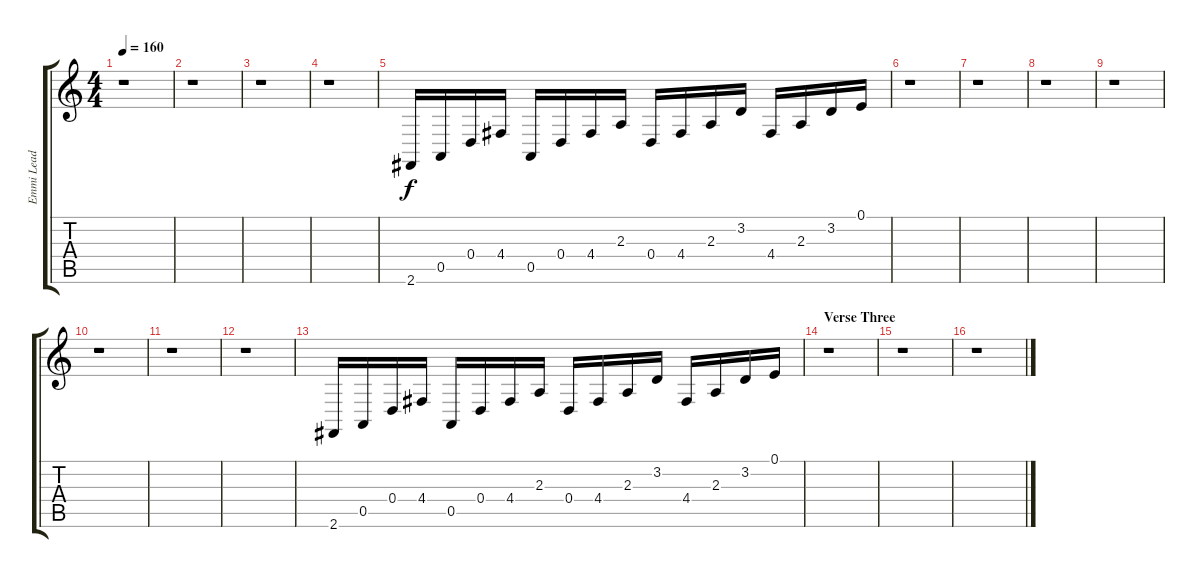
\track ("Emmi Lead" "Emmi Lead") {instrument englishhorn}
\staff {score tabs}
\tuning (E4 B3 G3 D3 A2 E2) {hide}
\ts (4 4)
\tempo 160
\clef g2
\ks c
r.1{dy ff} |
r.1 |
r.1 |
r.1 |
2.6.16{dy f} 0.5.16 0.4.16 4.4.16 0.5.16 0.4.16 4.4.16 2.3.16 0.4.16 4.4.16 2.3.16 3.2.16 4.4.16 2.3.16 3.2.16 0.1.16 |
r.1 |
r.1 |
r.1 |
r.1 |
r.1 |
r.1 |
r.1 |
2.6.16 0.5.16 0.4.16 4.4.16 0.5.16 0.4.16 4.4.16 2.3.16 0.4.16 4.4.16 2.3.16 3.2.16 4.4.16 2.3.16 3.2.16 0.1.16 |
\section ("" "Verse Three")
r.1 |
r.1 |
r.1
